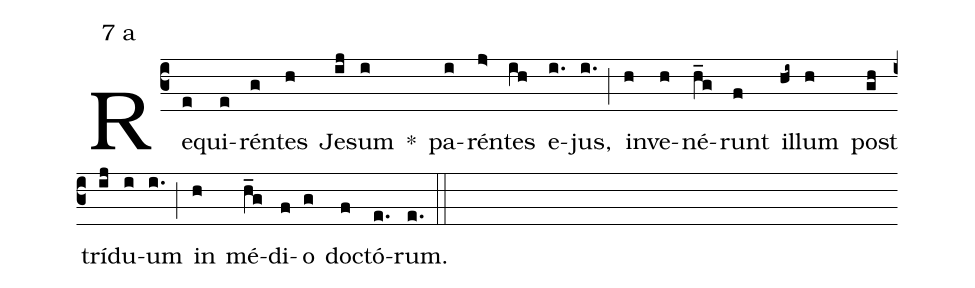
mode:7 a;
%%
(c3)Re(e)qui(e)rén(g)tes(h) Je(ij)sum(i) *() pa(i)rén(j>)tes(ih) e(i.)jus,(i.) (;) in(h)ve(h)né(h_g)runt(f) il(hi~)lum(h) post(gh) trí(ij)du(i)um(i.) (;) in(h) mé(h_g)di(f)o(g) do(f)ctó(e.)rum.(e.) (::)
